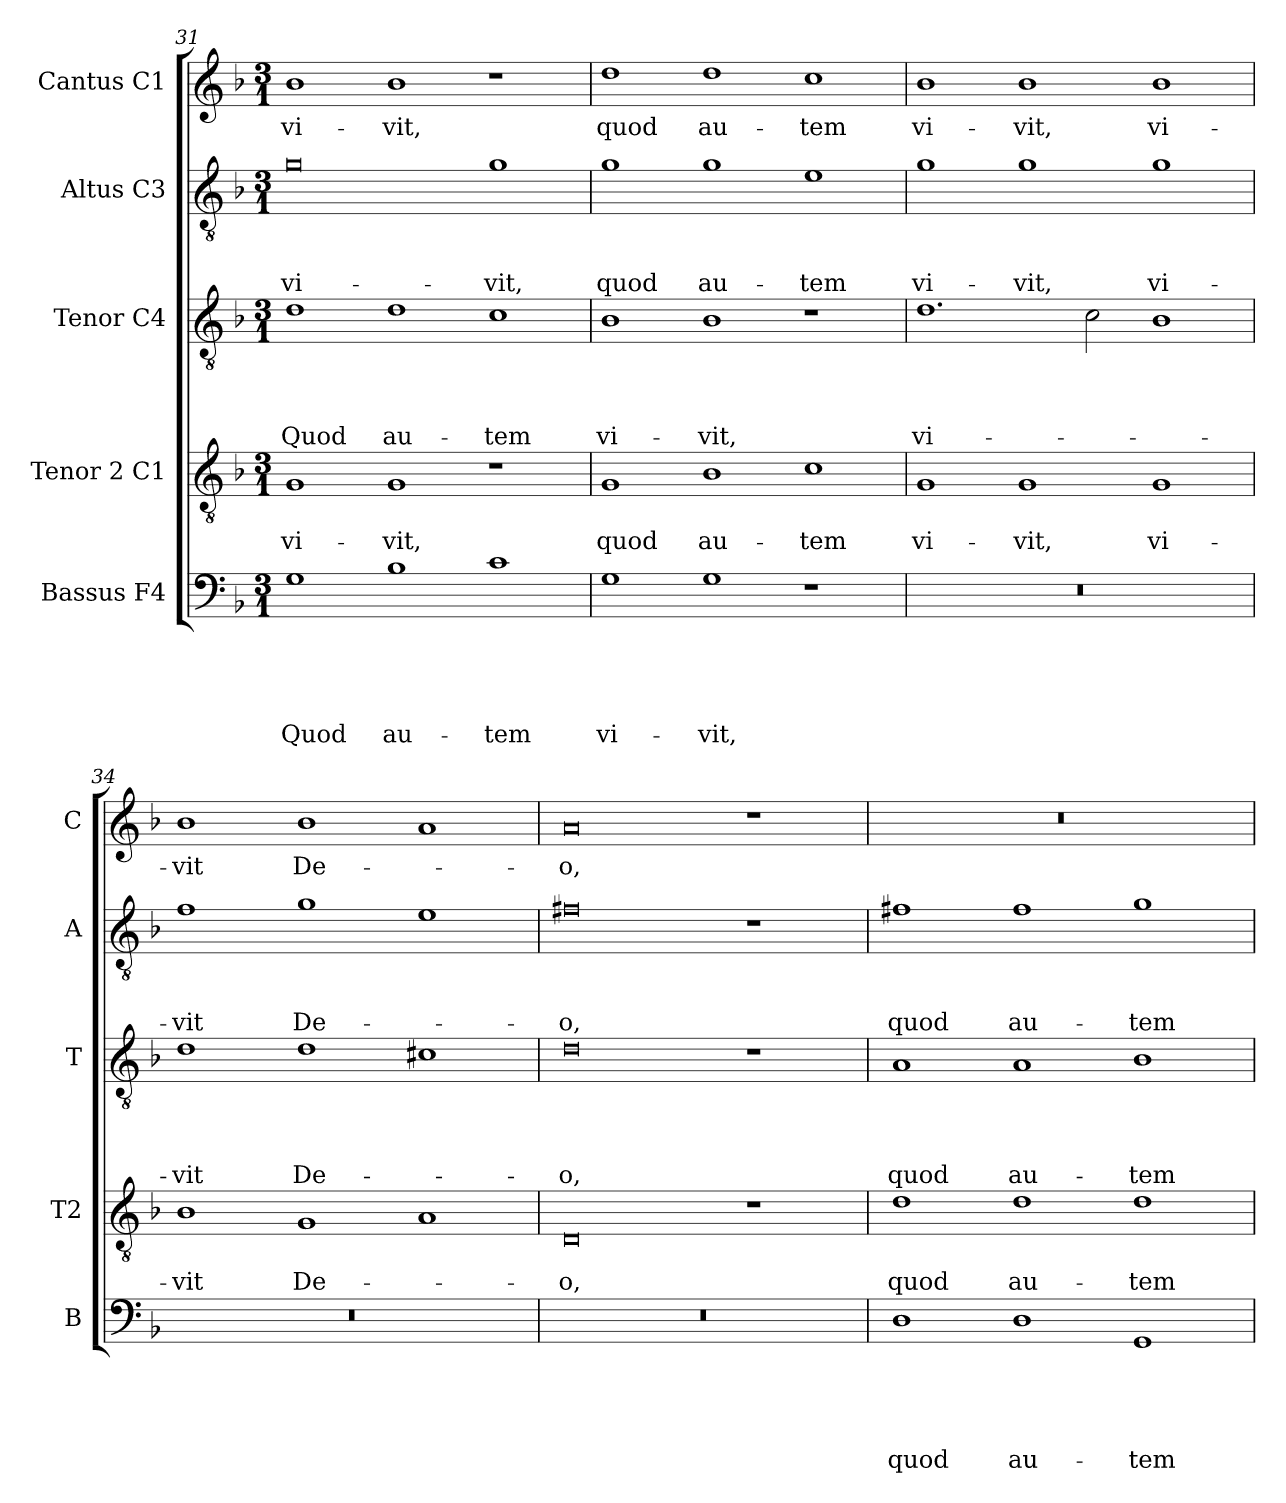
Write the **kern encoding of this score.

**kern	**text	**text	**text	**text	**text	**kern	**text	**text	**kern	**text	**text	**text	**text	**kern	**text	**text	**text	**kern	**text
*part5	*part5	*part5	*part5	*part5	*part5	*part4	*part4	*part4	*part3	*part3	*part3	*part3	*part3	*part2	*part2	*part2	*part2	*part1	*part1
*staff5	*staff5	*staff5	*staff5	*staff5	*staff5	*staff4	*staff4	*staff4	*staff3	*staff3	*staff3	*staff3	*staff3	*staff2	*staff2	*staff2	*staff2	*staff1	*staff1
*I"Bassus F4	*	*	*	*	*	*I"Tenor 2 C1	*	*	*I"Tenor C4	*	*	*	*	*I"Altus C3	*	*	*	*I"Cantus C1	*
*I'B	*	*	*	*	*	*I'T2	*	*	*I'T	*	*	*	*	*I'A	*	*	*	*I'C	*
!!LO:PB:g=z
*clefF4	*	*	*	*	*	*clefGv2	*	*	*clefGv2	*	*	*	*	*clefGv2	*	*	*	*clefG2	*
*k[b-]	*	*	*	*	*	*k[b-]	*	*	*k[b-]	*	*	*	*	*k[b-]	*	*	*	*k[b-]	*
*F:	*	*	*	*	*	*F:	*	*	*F:	*	*	*	*	*F:	*	*	*	*F:	*
*M3/1	*	*	*	*	*	*M3/1	*	*	*M3/1	*	*	*	*	*M3/1	*	*	*	*M3/1	*
=31	=31	=31	=31	=31	=31	=31	=31	=31	=31	=31	=31	=31	=31	=31	=31	=31	=31	=31	=31
!	!	!	!	!	!LO:LY:b	!	!	!LO:LY:b	!	!	!	!	!LO:LY:b	!	!	!	!LO:LY:b	!	!LO:LY:b
1G	.	.	.	.	Quod	1G	.	vi-	1d	.	.	.	Quod	0g	.	.	vi-	1b-	vi-
!	!	!	!	!	!LO:LY:b	!	!	!LO:LY:b	!	!	!	!	!LO:LY:b	!	!	!	!	!	!LO:LY:b
1B-	.	.	.	.	au-	1G	.	-vit,	1d	.	.	.	au-	.	.	.	.	1b-	-vit,
!	!	!	!	!	!LO:LY:b	!	!	!	!	!	!	!	!LO:LY:b	!	!	!	!LO:LY:b	!	!
1c	.	.	.	.	-tem	1r	.	.	1c	.	.	.	-tem	1g	.	.	-vit,	1r	.
=32	=32	=32	=32	=32	=32	=32	=32	=32	=32	=32	=32	=32	=32	=32	=32	=32	=32	=32	=32
!	!	!	!	!	!LO:LY:b	!	!	!LO:LY:b	!	!	!	!	!LO:LY:b	!	!	!	!LO:LY:b	!	!LO:LY:b
1G	.	.	.	.	vi-	1G	.	quod	1B-	.	.	.	vi-	1g	.	.	quod	1dd	quod
!	!	!	!	!	!LO:LY:b	!	!	!LO:LY:b	!	!	!	!	!LO:LY:b	!	!	!	!LO:LY:b	!	!LO:LY:b
1G	.	.	.	.	-vit,	1B-	.	au-	1B-	.	.	.	-vit,	1g	.	.	au-	1dd	au-
!	!	!	!	!	!	!	!	!LO:LY:b	!	!	!	!	!	!	!	!	!LO:LY:b	!	!LO:LY:b
1r	.	.	.	.	.	1c	.	-tem	1r	.	.	.	.	1e	.	.	-tem	1cc	-tem
=33	=33	=33	=33	=33	=33	=33	=33	=33	=33	=33	=33	=33	=33	=33	=33	=33	=33	=33	=33
!	!	!	!	!	!	!	!	!LO:LY:b	!	!	!	!	!LO:LY:b	!	!	!	!LO:LY:b	!	!LO:LY:b
0.r	.	.	.	.	.	1G	.	vi-	1.d	.	.	.	vi-	1g	.	.	vi-	1b-	vi-
!	!	!	!	!	!	!	!	!LO:LY:b	!	!	!	!	!	!	!	!	!LO:LY:b	!	!LO:LY:b
.	.	.	.	.	.	1G	.	-vit,	.	.	.	.	.	1g	.	.	-vit,	1b-	-vit,
.	.	.	.	.	.	.	.	.	2c\	.	.	.	.	.	.	.	.	.	.
!	!	!	!	!	!	!	!	!LO:LY:b	!	!	!	!	!	!	!	!	!LO:LY:b	!	!LO:LY:b
.	.	.	.	.	.	1G	.	vi-	1B-	.	.	.	.	1g	.	.	vi-	1b-	vi-
=34	=34	=34	=34	=34	=34	=34	=34	=34	=34	=34	=34	=34	=34	=34	=34	=34	=34	=34	=34
!	!	!	!	!	!	!	!	!LO:LY:b	!	!	!	!	!LO:LY:b	!	!	!	!LO:LY:b	!	!LO:LY:b
0.r	.	.	.	.	.	1B-	.	-vit	1d	.	.	.	-vit	1f	.	.	-vit	1b-	-vit
!	!	!	!	!	!	!	!	!LO:LY:b	!	!	!	!	!LO:LY:b	!	!	!	!LO:LY:b	!	!LO:LY:b
.	.	.	.	.	.	1G	.	De-	1d	.	.	.	De-	1g	.	.	De-	1b-	De-
.	.	.	.	.	.	1A	.	.	1c#X	.	.	.	.	1e	.	.	.	1a	.
=35	=35	=35	=35	=35	=35	=35	=35	=35	=35	=35	=35	=35	=35	=35	=35	=35	=35	=35	=35
!	!	!	!	!	!	!	!	!LO:LY:b	!	!	!	!	!LO:LY:b	!	!	!	!LO:LY:b	!	!LO:LY:b
0.r	.	.	.	.	.	0D	.	-o,	0d	.	.	.	-o,	0f#X	.	.	-o,	0a	-o,
.	.	.	.	.	.	1r	.	.	1r	.	.	.	.	1r	.	.	.	1r	.
=36	=36	=36	=36	=36	=36	=36	=36	=36	=36	=36	=36	=36	=36	=36	=36	=36	=36	=36	=36
!	!	!	!	!	!LO:LY:b	!	!	!LO:LY:b	!	!	!	!	!LO:LY:b	!	!	!	!LO:LY:b	!	!
1D	.	.	.	.	quod	1d	.	quod	1A	.	.	.	quod	1f#X	.	.	quod	0.r	.
!	!	!	!	!	!LO:LY:b	!	!	!LO:LY:b	!	!	!	!	!LO:LY:b	!	!	!	!LO:LY:b	!	!
1D	.	.	.	.	au-	1d	.	au-	1A	.	.	.	au-	1f#	.	.	au-	.	.
!	!	!	!	!	!LO:LY:b	!	!	!LO:LY:b	!	!	!	!	!LO:LY:b	!	!	!	!LO:LY:b	!	!
1GG	.	.	.	.	-tem	1d	.	-tem	1B-	.	.	.	-tem	1g	.	.	-tem	.	.
=	=	=	=	=	=	=	=	=	=	=	=	=	=	=	=	=	=	=	=
*-	*-	*-	*-	*-	*-	*-	*-	*-	*-	*-	*-	*-	*-	*-	*-	*-	*-	*-	*-
